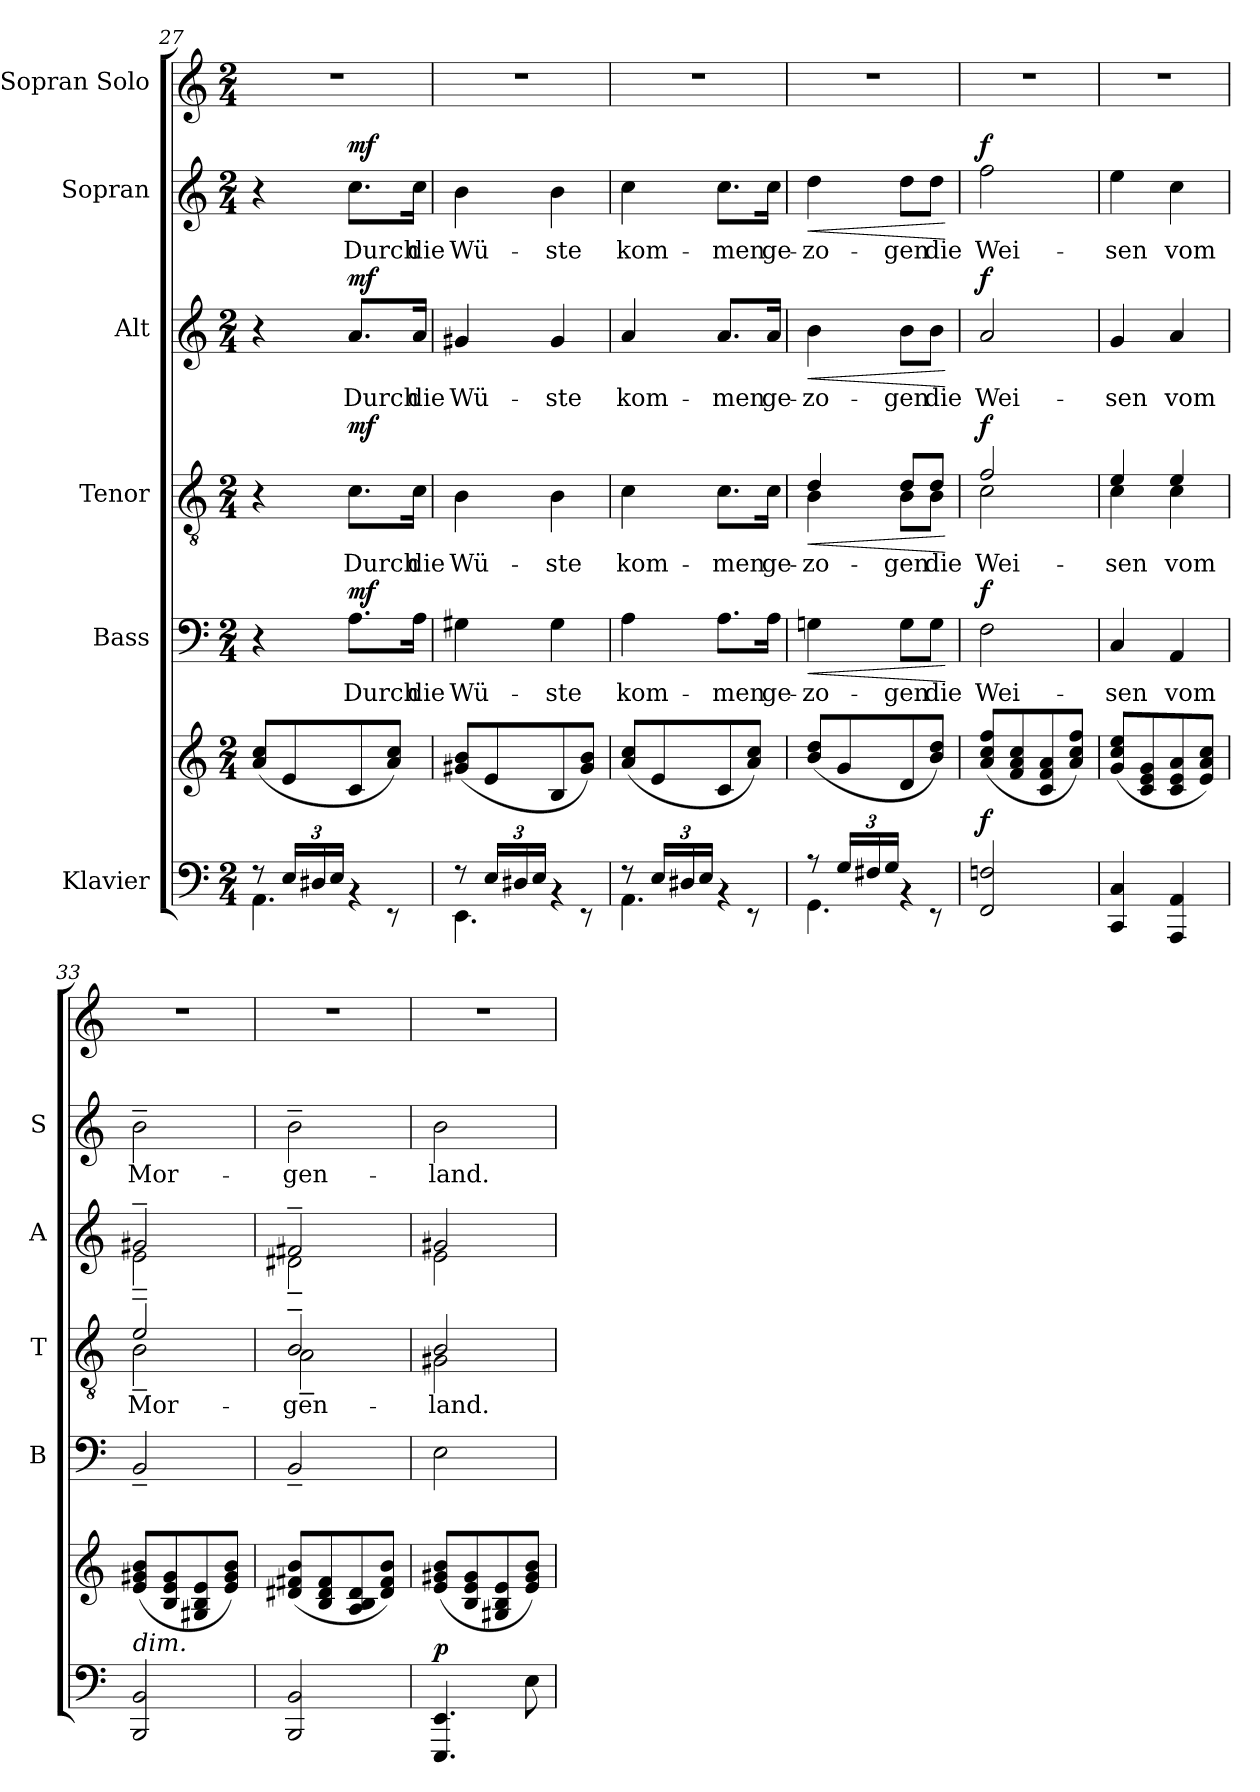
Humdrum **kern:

**kern	**kern	**dynam	**kern	**text	**dynam	**kern	**text	**dynam	**kern	**text	**dynam	**kern	**text	**dynam	**kern
*part6	*part6	*part6	*part5	*part5	*part5	*part4	*part4	*part4	*part3	*part3	*part3	*part2	*part2	*part2	*part1
*staff7	*staff6	*staff6/7	*staff5	*staff5	*staff5	*staff4	*staff4	*staff4	*staff3	*staff3	*staff3	*staff2	*staff2	*staff2	*staff1
*I"Klavier	*	*	*I"Bass	*	*	*I"Tenor	*	*	*I"Alt	*	*	*I"Sopran	*	*	*I"Sopran Solo
*	*	*	*I'B	*	*	*I'T	*	*	*I'A	*	*	*I'S	*	*	*
!!LO:LB:g=z
*clefF4	*clefG2	*	*clefF4	*	*	*clefGv2	*	*	*clefG2	*	*	*clefG2	*	*	*clefG2
*k[]	*k[]	*	*k[]	*	*	*k[]	*	*	*k[]	*	*	*k[]	*	*	*k[]
*M2/4	*M2/4	*	*M2/4	*	*	*M2/4	*	*	*M2/4	*	*	*M2/4	*	*	*M2/4
=27	=27	=27	=27	=27	=27	=27	=27	=27	=27	=27	=27	=27	=27	=27	=27
*^	*	*	*	*	*	*	*	*	*	*	*	*	*	*	*
8r	4.AA\	(>8a/ 8cc/L	.	4r	.	.	4r	.	.	4r	.	.	4r	.	.	2r
*Xbrackettup	*	*	*	*	*	*	*	*	*	*	*	*	*	*	*	*
24E/LL	.	8e/	.	.	.	.	.	.	.	.	.	.	.	.	.	.
24D#X/	.	.	.	.	.	.	.	.	.	.	.	.	.	.	.	.
24E/JJ	.	.	.	.	.	.	.	.	.	.	.	.	.	.	.	.
!	!	!	!	!	!LO:LY:b	!LO:DY:a	!	!LO:LY:b	!LO:DY:a	!	!LO:LY:b	!LO:DY:a	!	!LO:LY:b	!LO:DY:a	!
4rBB	.	8c/	.	8.A\L	Durch	mf	8.c\L	Durch	mf	8.a/L	Durch	mf	8.cc\L	Durch	mf	.
.	8r	8a/ 8cc/J)	.	.	.	.	.	.	.	.	.	.	.	.	.	.
!	!	!	!	!	!LO:LY:b	!	!	!LO:LY:b	!	!	!LO:LY:b	!	!	!LO:LY:b	!	!
.	.	.	.	16A\Jk	die	.	16c\Jk	die	.	16a/Jk	die	.	16cc\Jk	die	.	.
=28	=28	=28	=28	=28	=28	=28	=28	=28	=28	=28	=28	=28	=28	=28	=28	=28
!	!	!	!	!	!LO:LY:b	!	!	!LO:LY:b	!	!	!LO:LY:b	!	!	!LO:LY:b	!	!
8r	4.EE\	(>8g#X/ 8b/L	.	4G#X\	Wü-	.	4B\	Wü-	.	4g#X/	Wü-	.	4b\	Wü-	.	2r
24E/LL	.	8e/	.	.	.	.	.	.	.	.	.	.	.	.	.	.
24D#X/	.	.	.	.	.	.	.	.	.	.	.	.	.	.	.	.
24E/JJ	.	.	.	.	.	.	.	.	.	.	.	.	.	.	.	.
!	!	!	!	!	!LO:LY:b	!	!	!LO:LY:b	!	!	!LO:LY:b	!	!	!LO:LY:b	!	!
4rBB	.	8B/	.	4G#\	-ste	.	4B\	-ste	.	4g#/	-ste	.	4b\	-ste	.	.
.	8r	8g#/ 8b/J)	.	.	.	.	.	.	.	.	.	.	.	.	.	.
=29	=29	=29	=29	=29	=29	=29	=29	=29	=29	=29	=29	=29	=29	=29	=29	=29
!	!	!	!	!	!LO:LY:b	!	!	!LO:LY:b	!	!	!LO:LY:b	!	!	!LO:LY:b	!	!
8r	4.AA\	(>8a/ 8cc/L	.	4A\	kom-	.	4c\	kom-	.	4a/	kom-	.	4cc\	kom-	.	2r
24E/LL	.	8e/	.	.	.	.	.	.	.	.	.	.	.	.	.	.
24D#X/	.	.	.	.	.	.	.	.	.	.	.	.	.	.	.	.
24E/JJ	.	.	.	.	.	.	.	.	.	.	.	.	.	.	.	.
!	!	!	!	!	!LO:LY:b	!	!	!LO:LY:b	!	!	!LO:LY:b	!	!	!LO:LY:b	!	!
4rBB	.	8c/	.	8.A\L	-men	.	8.c\L	-men	.	8.a/L	-men	.	8.cc\L	-men	.	.
.	8r	8a/ 8cc/J)	.	.	.	.	.	.	.	.	.	.	.	.	.	.
!	!	!	!	!	!LO:LY:b	!	!	!LO:LY:b	!	!	!LO:LY:b	!	!	!LO:LY:b	!	!
.	.	.	.	16A\Jk	ge-	.	16c\Jk	ge-	.	16a/Jk	ge-	.	16cc\Jk	ge-	.	.
=30	=30	=30	=30	=30	=30	=30	=30	=30	=30	=30	=30	=30	=30	=30	=30	=30
!	!	!	!	!	!LO:LY:b	!LO:HP:b	!	!LO:LY:b	!LO:HP:b	!	!LO:LY:b	!LO:HP:b	!	!LO:LY:b	!LO:HP:b	!
*	*	*	*	*	*	*	*^	*	*	*	*	*	*	*	*	*
8r	4.GG\	(>8b/ 8dd/L	.	4Gn\	-zo-	<	4d/	4B\	-zo-	<	4b\	-zo-	<	4dd\	-zo-	<	2r
24G/LL	.	8g/	.	.	.	.	.	.	.	.	.	.	.	.	.	.	.
24F#X/	.	.	.	.	.	.	.	.	.	.	.	.	.	.	.	.	.
24G/JJ	.	.	.	.	.	.	.	.	.	.	.	.	.	.	.	.	.
!	!	!	!	!	!LO:LY:b	!	!	!	!LO:LY:b	!	!	!LO:LY:b	!	!	!LO:LY:b	!	!
4rBB	.	8d/	.	8G\L	-gen	.	8d/L	8B\L	-gen	.	8b\L	-gen	.	8dd\L	-gen	.	.
!	!	!	!	!	!LO:LY:b	!	!	!	!LO:LY:b	!	!	!LO:LY:b	!	!	!LO:LY:b	!	!
.	8r	8b/ 8dd/J)	.	8G\J	die	.	8d/J	8B\J	die	.	8b\J	die	.	8dd\J	die	.	.
*v	*v	*	*	*	*	*	*v	*v	*	*	*	*	*	*	*	*	*
.	.	.	.	.	[	.	.	[	.	.	[	.	.	[	.
=31	=31	=31	=31	=31	=31	=31	=31	=31	=31	=31	=31	=31	=31	=31	=31
!	!	!LO:DY:a=2	!	!LO:LY:b	!LO:DY:a	!	!LO:LY:b	!LO:DY:a	!	!LO:LY:b	!LO:DY:a	!	!LO:LY:b	!LO:DY:a	!
*	*	*	*	*	*	*^	*	*	*	*	*	*	*	*	*
2FF/ 2Fn/	(>8a/ 8cc/ 8ff/L	f	2F\	Wei-	f	2f/	2c\	Wei-	f	2a/	Wei-	f	2ff\	Wei-	f	2r
.	8f/ 8a/ 8cc/	.	.	.	.	.	.	.	.	.	.	.	.	.	.	.
.	8c/ 8f/ 8a/	.	.	.	.	.	.	.	.	.	.	.	.	.	.	.
.	8a/ 8cc/ 8ff/J)	.	.	.	.	.	.	.	.	.	.	.	.	.	.	.
=32	=32	=32	=32	=32	=32	=32	=32	=32	=32	=32	=32	=32	=32	=32	=32	=32
!	!	!	!	!LO:LY:b	!	!	!	!LO:LY:b	!	!	!LO:LY:b	!	!	!LO:LY:b	!	!
4CC/ 4C/	(>8g/ 8cc/ 8ee/L	.	4C/	-sen	.	4e/	4c\	-sen	.	4g/	-sen	.	4ee\	-sen	.	2r
.	8c/ 8e/ 8g/	.	.	.	.	.	.	.	.	.	.	.	.	.	.	.
!	!	!	!	!LO:LY:b	!	!	!	!LO:LY:b	!	!	!LO:LY:b	!	!	!LO:LY:b	!	!
4AAA/ 4AA/	8c/ 8e/ 8a/	.	4AA/	vom	.	4e/	4c\	vom	.	4a/	vom	.	4cc\	vom	.	.
.	8e/ 8a/ 8cc/J)	.	.	.	.	.	.	.	.	.	.	.	.	.	.	.
!!LO:PB:g=z
=33	=33	=33	=33	=33	=33	=33	=33	=33	=33	=33	=33	=33	=33	=33	=33	=33
!LO:TX:a:i:t=dim.	!	!	!	!	!	!	!	!	!	!	!	!	!	!	!	!
!	!	!	!	!	!	!	!	!LO:LY:b	!	!	!	!	!	!LO:LY:b	!	!
*	*	*	*	*	*	*	*	*	*	*^	*	*	*	*	*	*
2BBB/ 2BB/	(>8e/ 8g#X/ 8b/L	.	2BB~/	.	.	2e~/	2B~\	Mor-	.	2g#X~/	2e~\	.	.	2b~\	Mor-	.	2r
.	8B/ 8e/ 8g#/	.	.	.	.	.	.	.	.	.	.	.	.	.	.	.	.
.	8G#X/ 8B/ 8e/	.	.	.	.	.	.	.	.	.	.	.	.	.	.	.	.
.	8e/ 8g#/ 8b/J)	.	.	.	.	.	.	.	.	.	.	.	.	.	.	.	.
=34	=34	=34	=34	=34	=34	=34	=34	=34	=34	=34	=34	=34	=34	=34	=34	=34	=34
!	!	!	!	!	!	!	!	!LO:LY:b	!	!	!	!	!	!	!LO:LY:b	!	!
2BBB/ 2BB/	(>8d#X/ 8f#X/ 8b/L	.	2BB~/	.	.	2B~/	2A~\	-gen-	.	2f#X~/	2d#X~\	.	.	2b~\	-gen-	.	2r
.	8B/ 8d#/ 8f#/	.	.	.	.	.	.	.	.	.	.	.	.	.	.	.	.
.	8A/ 8B/ 8d#/	.	.	.	.	.	.	.	.	.	.	.	.	.	.	.	.
.	8d#/ 8f#/ 8b/J)	.	.	.	.	.	.	.	.	.	.	.	.	.	.	.	.
=35	=35	=35	=35	=35	=35	=35	=35	=35	=35	=35	=35	=35	=35	=35	=35	=35	=35
!	!	!LO:DY:a=2	!	!	!	!	!	!LO:LY:b	!	!	!	!	!	!	!LO:LY:b	!	!
4.EEE/ 4.EE/	(>8e/ 8g#X/ 8b/L	p	2E\	.	.	2B/	2G#X\	-land.	.	2g#X/	2e\	.	.	2b\	-land.	.	2r
.	8B/ 8e/ 8g#/	.	.	.	.	.	.	.	.	.	.	.	.	.	.	.	.
.	8G#X/ 8B/ 8e/	.	.	.	.	.	.	.	.	.	.	.	.	.	.	.	.
8E\	8e/ 8g#/ 8b/J)	.	.	.	.	.	.	.	.	.	.	.	.	.	.	.	.
*	*	*	*	*	*	*v	*v	*	*	*	*	*	*	*	*	*	*
*	*	*	*	*	*	*	*	*	*v	*v	*	*	*	*	*	*
=	=	=	=	=	=	=	=	=	=	=	=	=	=	=	=
*-	*-	*-	*-	*-	*-	*-	*-	*-	*-	*-	*-	*-	*-	*-	*-
